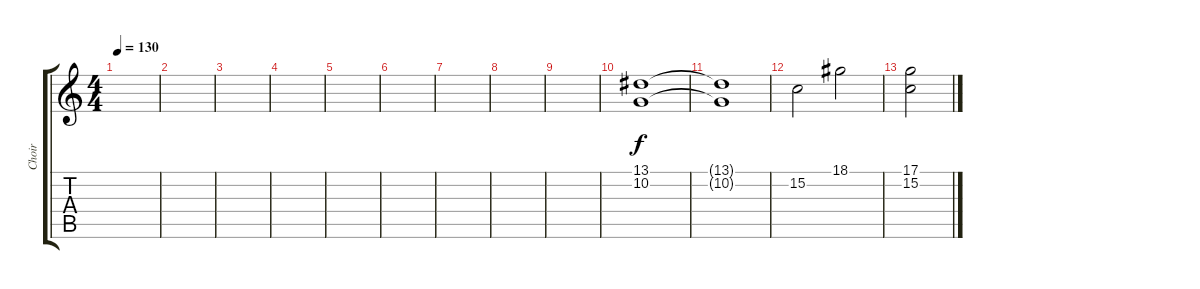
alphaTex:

\track ("Choir" "Choir") {instrument voiceoohs}
\staff {score tabs}
\tuning (D4 A3 F3 C3 G2 C2) {hide}
\ts (4 4)
\tempo 130
\clef g2
\ks c
|
|
|
|
|
|
|
|
|
(13.1 10.2).1{volume 9 instrument pad4choir} |
(13.1{t} 10.2{t}).1 |
15.2.2 18.1.2 |
(17.1 15.2).2
